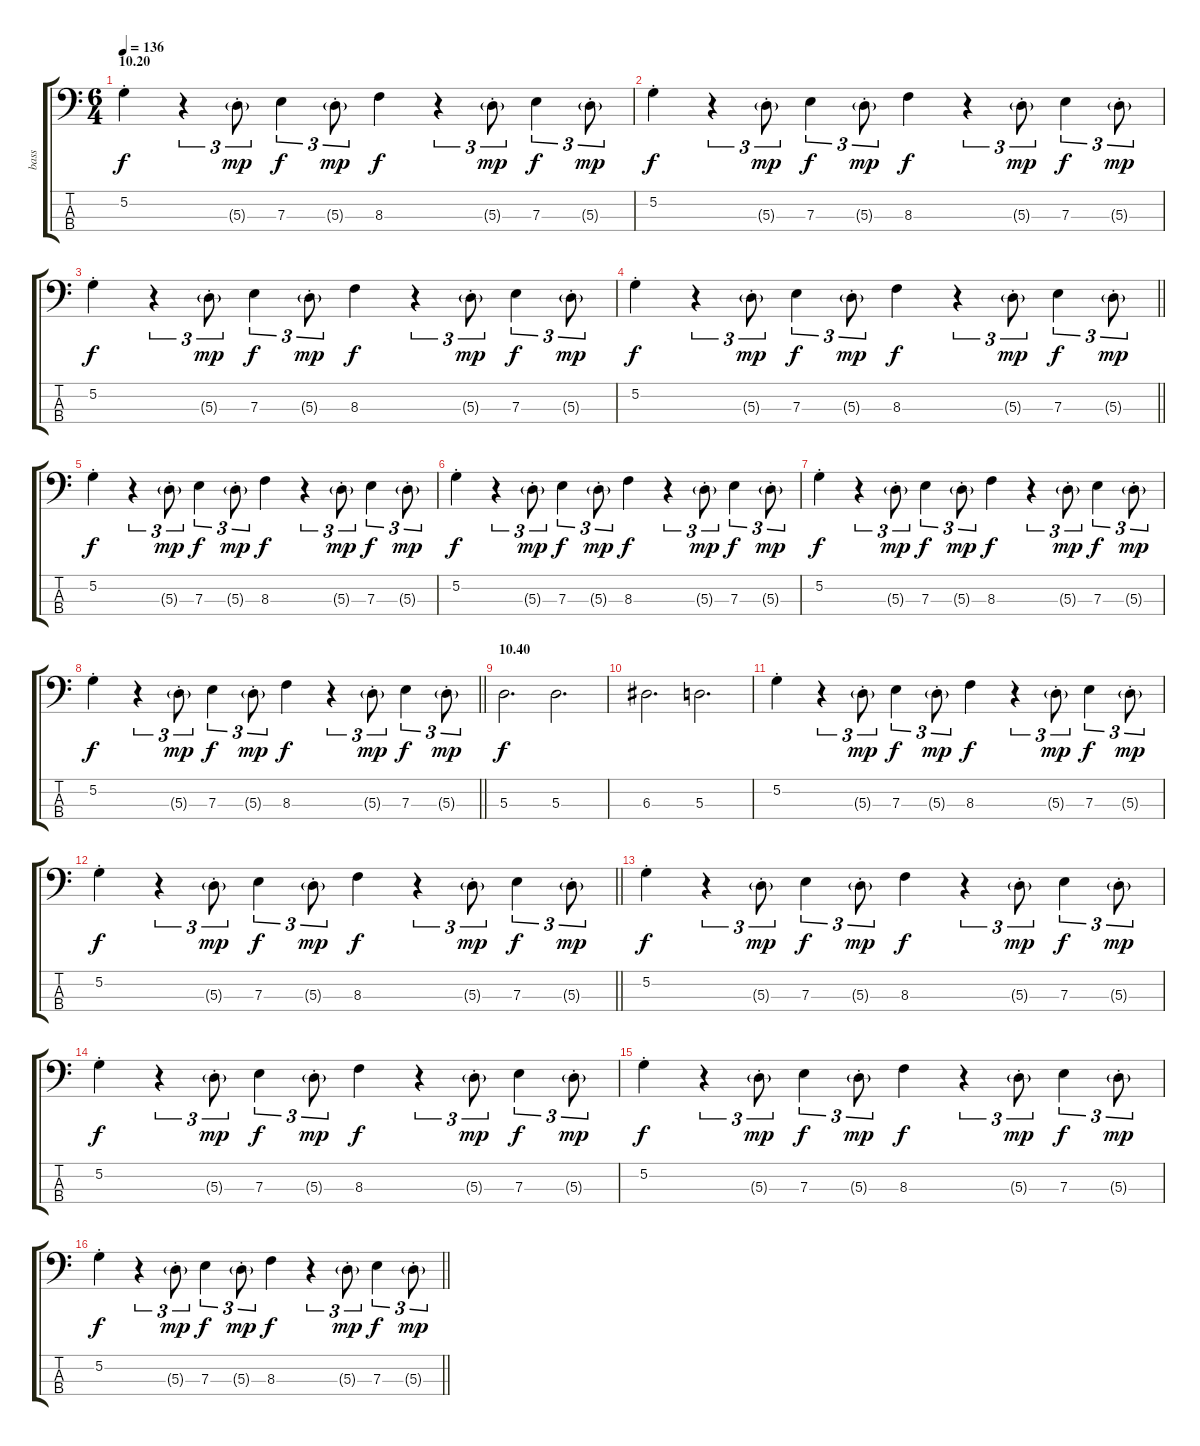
\track ("bass" "bass") {instrument acousticbass}
\staff {score tabs}
\tuning (G2 D2 A1 E1) {hide}
\ts (6 4)
\section ("" "10.20")
\tempo 136
\clef f4
\ks c
5.2{st}.4{dy f} r.4{tu (3 2)} 5.3{g st}.8{tu (3 2) dy mp} 7.3.4{tu (3 2) dy f} 5.3{g st}.8{tu (3 2) dy mp} 8.3.4{dy f} r.4{tu (3 2)} 5.3{g st}.8{tu (3 2) dy mp} 7.3.4{tu (3 2) dy f} 5.3{g st}.8{tu (3 2) dy mp} |
5.2{st}.4{dy f} r.4{tu (3 2)} 5.3{g st}.8{tu (3 2) dy mp} 7.3.4{tu (3 2) dy f} 5.3{g st}.8{tu (3 2) dy mp} 8.3.4{dy f} r.4{tu (3 2)} 5.3{g st}.8{tu (3 2) dy mp} 7.3.4{tu (3 2) dy f} 5.3{g st}.8{tu (3 2) dy mp} |
5.2{st}.4{dy f} r.4{tu (3 2)} 5.3{g st}.8{tu (3 2) dy mp} 7.3.4{tu (3 2) dy f} 5.3{g st}.8{tu (3 2) dy mp} 8.3.4{dy f} r.4{tu (3 2)} 5.3{g st}.8{tu (3 2) dy mp} 7.3.4{tu (3 2) dy f} 5.3{g st}.8{tu (3 2) dy mp} |
\barLineRight lightlight
5.2{st}.4{dy f} r.4{tu (3 2)} 5.3{g st}.8{tu (3 2) dy mp} 7.3.4{tu (3 2) dy f} 5.3{g st}.8{tu (3 2) dy mp} 8.3.4{dy f} r.4{tu (3 2)} 5.3{g st}.8{tu (3 2) dy mp} 7.3.4{tu (3 2) dy f} 5.3{g st}.8{tu (3 2) dy mp} |
5.2{st}.4{dy f} r.4{tu (3 2)} 5.3{g st}.8{tu (3 2) dy mp} 7.3.4{tu (3 2) dy f} 5.3{g st}.8{tu (3 2) dy mp} 8.3.4{dy f} r.4{tu (3 2)} 5.3{g st}.8{tu (3 2) dy mp} 7.3.4{tu (3 2) dy f} 5.3{g st}.8{tu (3 2) dy mp} |
5.2{st}.4{dy f} r.4{tu (3 2)} 5.3{g st}.8{tu (3 2) dy mp} 7.3.4{tu (3 2) dy f} 5.3{g st}.8{tu (3 2) dy mp} 8.3.4{dy f} r.4{tu (3 2)} 5.3{g st}.8{tu (3 2) dy mp} 7.3.4{tu (3 2) dy f} 5.3{g st}.8{tu (3 2) dy mp} |
5.2{st}.4{dy f} r.4{tu (3 2)} 5.3{g st}.8{tu (3 2) dy mp} 7.3.4{tu (3 2) dy f} 5.3{g st}.8{tu (3 2) dy mp} 8.3.4{dy f} r.4{tu (3 2)} 5.3{g st}.8{tu (3 2) dy mp} 7.3.4{tu (3 2) dy f} 5.3{g st}.8{tu (3 2) dy mp} |
\barLineRight lightlight
5.2{st}.4{dy f} r.4{tu (3 2)} 5.3{g st}.8{tu (3 2) dy mp} 7.3.4{tu (3 2) dy f} 5.3{g st}.8{tu (3 2) dy mp} 8.3.4{dy f} r.4{tu (3 2)} 5.3{g st}.8{tu (3 2) dy mp} 7.3.4{tu (3 2) dy f} 5.3{g st}.8{tu (3 2) dy mp} |
\section ("" "10.40")
5.3.2{d dy f} 5.3.2{d} |
6.3.2{d} 5.3.2{d} |
5.2{st}.4 r.4{tu (3 2)} 5.3{g st}.8{tu (3 2) dy mp} 7.3.4{tu (3 2) dy f} 5.3{g st}.8{tu (3 2) dy mp} 8.3.4{dy f} r.4{tu (3 2)} 5.3{g st}.8{tu (3 2) dy mp} 7.3.4{tu (3 2) dy f} 5.3{g st}.8{tu (3 2) dy mp} |
\barLineRight lightlight
5.2{st}.4{dy f} r.4{tu (3 2)} 5.3{g st}.8{tu (3 2) dy mp} 7.3.4{tu (3 2) dy f} 5.3{g st}.8{tu (3 2) dy mp} 8.3.4{dy f} r.4{tu (3 2)} 5.3{g st}.8{tu (3 2) dy mp} 7.3.4{tu (3 2) dy f} 5.3{g st}.8{tu (3 2) dy mp} |
5.2{st}.4{dy f} r.4{tu (3 2)} 5.3{g st}.8{tu (3 2) dy mp} 7.3.4{tu (3 2) dy f} 5.3{g st}.8{tu (3 2) dy mp} 8.3.4{dy f} r.4{tu (3 2)} 5.3{g st}.8{tu (3 2) dy mp} 7.3.4{tu (3 2) dy f} 5.3{g st}.8{tu (3 2) dy mp} |
5.2{st}.4{dy f} r.4{tu (3 2)} 5.3{g st}.8{tu (3 2) dy mp} 7.3.4{tu (3 2) dy f} 5.3{g st}.8{tu (3 2) dy mp} 8.3.4{dy f} r.4{tu (3 2)} 5.3{g st}.8{tu (3 2) dy mp} 7.3.4{tu (3 2) dy f} 5.3{g st}.8{tu (3 2) dy mp} |
5.2{st}.4{dy f} r.4{tu (3 2)} 5.3{g st}.8{tu (3 2) dy mp} 7.3.4{tu (3 2) dy f} 5.3{g st}.8{tu (3 2) dy mp} 8.3.4{dy f} r.4{tu (3 2)} 5.3{g st}.8{tu (3 2) dy mp} 7.3.4{tu (3 2) dy f} 5.3{g st}.8{tu (3 2) dy mp} |
\barLineRight lightlight
5.2{st}.4{dy f} r.4{tu (3 2)} 5.3{g st}.8{tu (3 2) dy mp} 7.3.4{tu (3 2) dy f} 5.3{g st}.8{tu (3 2) dy mp} 8.3.4{dy f} r.4{tu (3 2)} 5.3{g st}.8{tu (3 2) dy mp} 7.3.4{tu (3 2) dy f} 5.3{g st}.8{tu (3 2) dy mp}
